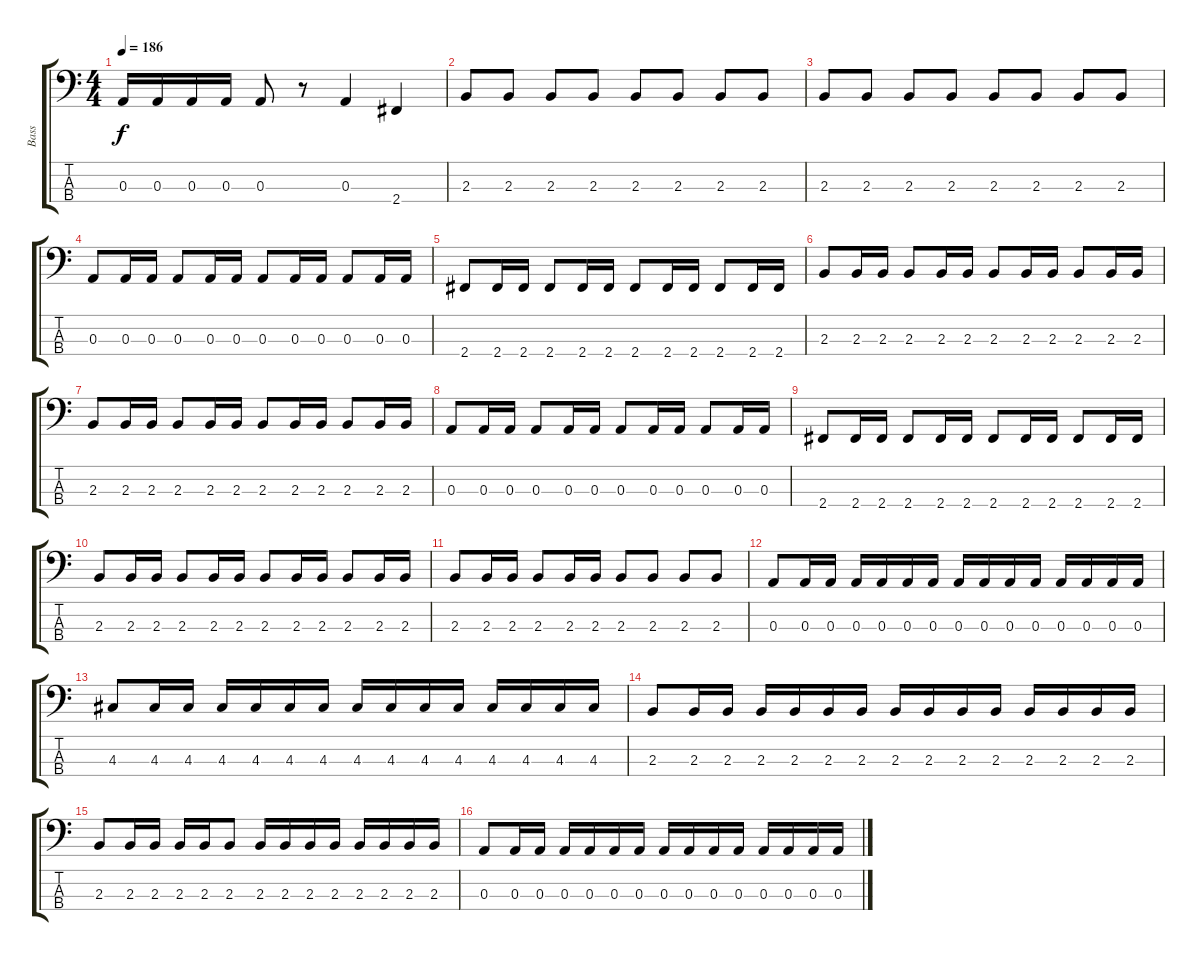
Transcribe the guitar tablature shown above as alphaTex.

\track ("Bass" "Bass") {instrument electricbassfinger}
\staff {score tabs}
\tuning (G2 D2 A1 E1) {hide}
\ts (4 4)
\tempo 186
\clef f4
\ks c
0.3.16{dy f} 0.3.16 0.3.16 0.3.16 0.3.8 r.8 0.3.4 2.4.4 |
2.3.8 2.3.8 2.3.8 2.3.8 2.3.8 2.3.8 2.3.8 2.3.8 |
2.3.8 2.3.8 2.3.8 2.3.8 2.3.8 2.3.8 2.3.8 2.3.8 |
\section ("" "")
0.3.8 0.3.16 0.3.16 0.3.8 0.3.16 0.3.16 0.3.8 0.3.16 0.3.16 0.3.8 0.3.16 0.3.16 |
2.4.8 2.4.16 2.4.16 2.4.8 2.4.16 2.4.16 2.4.8 2.4.16 2.4.16 2.4.8 2.4.16 2.4.16 |
2.3.8 2.3.16 2.3.16 2.3.8 2.3.16 2.3.16 2.3.8 2.3.16 2.3.16 2.3.8 2.3.16 2.3.16 |
2.3.8 2.3.16 2.3.16 2.3.8 2.3.16 2.3.16 2.3.8 2.3.16 2.3.16 2.3.8 2.3.16 2.3.16 |
0.3.8 0.3.16 0.3.16 0.3.8 0.3.16 0.3.16 0.3.8 0.3.16 0.3.16 0.3.8 0.3.16 0.3.16 |
2.4.8 2.4.16 2.4.16 2.4.8 2.4.16 2.4.16 2.4.8 2.4.16 2.4.16 2.4.8 2.4.16 2.4.16 |
2.3.8 2.3.16 2.3.16 2.3.8 2.3.16 2.3.16 2.3.8 2.3.16 2.3.16 2.3.8 2.3.16 2.3.16 |
2.3.8 2.3.16 2.3.16 2.3.8 2.3.16 2.3.16 2.3.8 2.3.8 2.3.8 2.3.8 |
\section ("" "")
0.3.8 0.3.16 0.3.16 0.3.16 0.3.16 0.3.16 0.3.16 0.3.16 0.3.16 0.3.16 0.3.16 0.3.16 0.3.16 0.3.16 0.3.16 |
4.3.8 4.3.16 4.3.16 4.3.16 4.3.16 4.3.16 4.3.16 4.3.16 4.3.16 4.3.16 4.3.16 4.3.16 4.3.16 4.3.16 4.3.16 |
2.3.8 2.3.16 2.3.16 2.3.16 2.3.16 2.3.16 2.3.16 2.3.16 2.3.16 2.3.16 2.3.16 2.3.16 2.3.16 2.3.16 2.3.16 |
2.3.8 2.3.16 2.3.16 2.3.16 2.3.16 2.3.8 2.3.16 2.3.16 2.3.16 2.3.16 2.3.16 2.3.16 2.3.16 2.3.16 |
0.3.8 0.3.16 0.3.16 0.3.16 0.3.16 0.3.16 0.3.16 0.3.16 0.3.16 0.3.16 0.3.16 0.3.16 0.3.16 0.3.16 0.3.16
